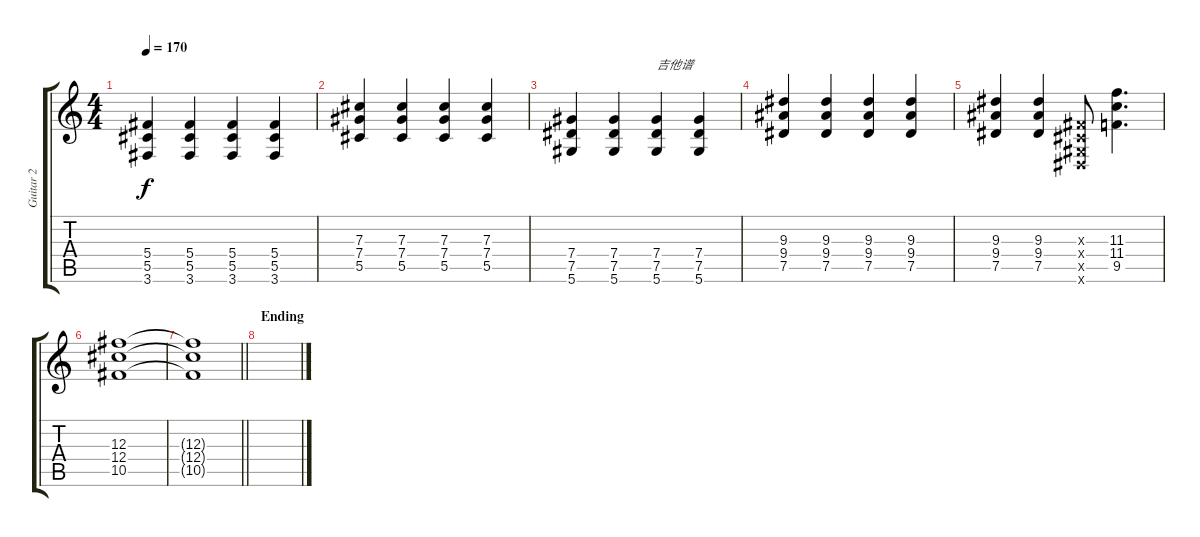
\track ("Guitar 2" "Guitar 2") {instrument distortionguitar}
\staff {score tabs}
\tuning (Eb4 Bb3 Gb3 Db3 Ab2 Eb2) {hide}
\ts (4 4)
\tempo 170
\clef g2
\ks c
(5.4 5.5 3.6).4{dy f} (5.4 5.5 3.6).4 (5.4 5.5 3.6).4 (5.4 5.5 3.6).4 |
(7.3 7.4 5.5).4 (7.3 7.4 5.5).4 (7.3 7.4 5.5).4 (7.3 7.4 5.5).4 |
(7.4 7.5 5.6).4 (7.4 7.5 5.6).4 (7.4 7.5 5.6).4{txt "吉他谱"} (7.4 7.5 5.6).4 |
(9.3 9.4 7.5).4 (9.3 9.4 7.5).4 (9.3 9.4 7.5).4 (9.3 9.4 7.5).4 |
(9.3 9.4 7.5).4 (9.3 9.4 7.5).4 (0.3{x} 0.4{x} 0.5{x} 0.6{x}).8 (11.3 11.4 9.5).4{d} |
(12.3 12.4 10.5).1 |
\barLineRight lightlight
(12.3{t} 12.4{t} 10.5{t}).1 |
\section ("" "Ending")
